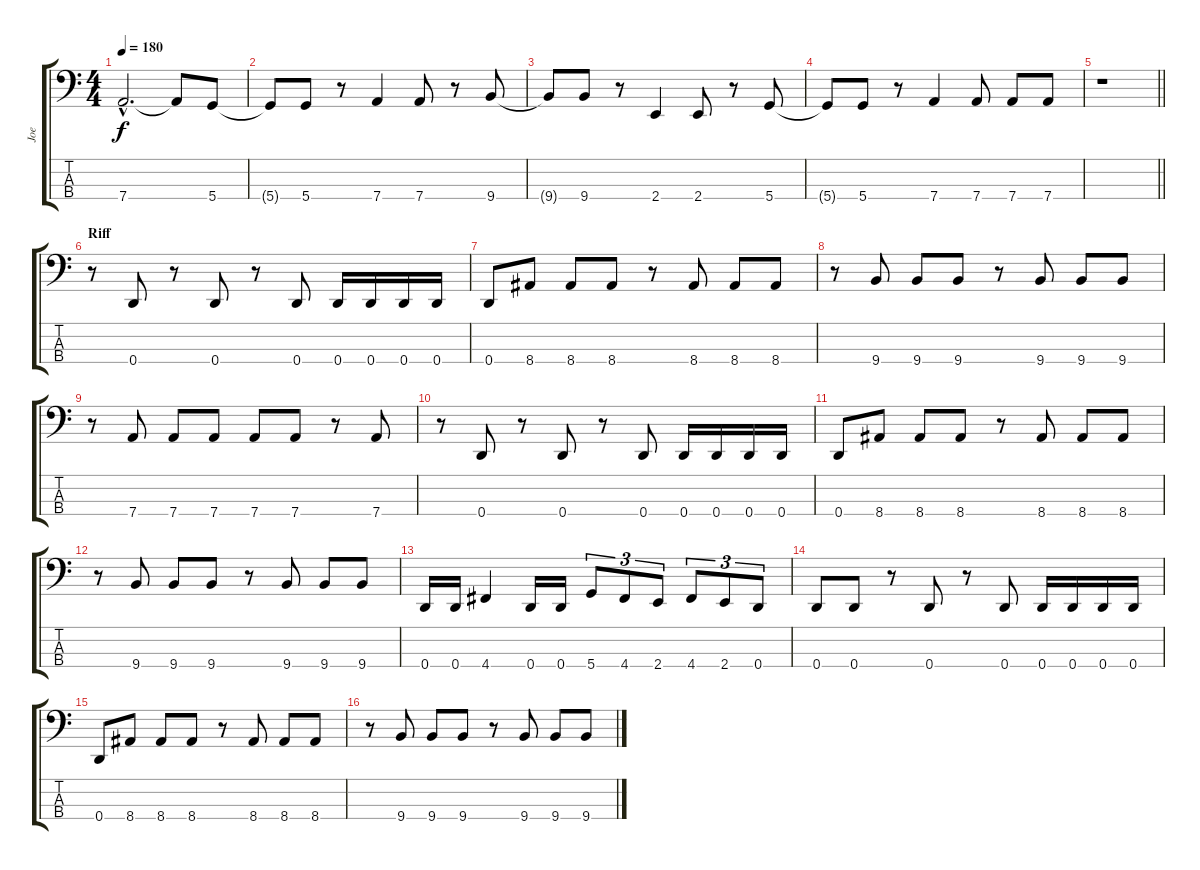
\track ("Joe" "Joe") {instrument electricbasspick}
\staff {score tabs}
\tuning (G2 D2 A1 D1) {hide}
\ts (4 4)
\tempo 180
\clef f4
\ks c
7.4{hac t}.2{d dy f} 7.4{t}.8 5.4.8 |
5.4{t}.8 5.4.8 r.8 7.4.4 7.4.8 r.8 9.4.8 |
9.4{t}.8 9.4.8 r.8 2.4.4 2.4.8 r.8 5.4.8 |
5.4{t}.8 5.4.8 r.8 7.4.4 7.4.8 7.4.8 7.4.8 |
\barLineRight lightlight
r.1 |
\section ("" "Riff")
r.8 0.4.8 r.8 0.4.8 r.8 0.4.8 0.4.16 0.4.16 0.4.16 0.4.16 |
0.4.8 8.4.8 8.4.8 8.4.8 r.8 8.4.8 8.4.8 8.4.8 |
r.8 9.4.8 9.4.8 9.4.8 r.8 9.4.8 9.4.8 9.4.8 |
r.8 7.4.8 7.4.8 7.4.8 7.4.8 7.4.8 r.8 7.4.8 |
r.8 0.4.8 r.8 0.4.8 r.8 0.4.8 0.4.16 0.4.16 0.4.16 0.4.16 |
0.4.8 8.4.8 8.4.8 8.4.8 r.8 8.4.8 8.4.8 8.4.8 |
r.8 9.4.8 9.4.8 9.4.8 r.8 9.4.8 9.4.8 9.4.8 |
0.4.16 0.4.16 4.4.4 0.4.16 0.4.16 5.4.8{tu (3 2)} 4.4.8{tu (3 2)} 2.4.8{tu (3 2)} 4.4.8{tu (3 2)} 2.4.8{tu (3 2)} 0.4.8{tu (3 2)} |
0.4.8 0.4.8 r.8 0.4.8 r.8 0.4.8 0.4.16 0.4.16 0.4.16 0.4.16 |
0.4.8 8.4.8 8.4.8 8.4.8 r.8 8.4.8 8.4.8 8.4.8 |
r.8 9.4.8 9.4.8 9.4.8 r.8 9.4.8 9.4.8 9.4.8
